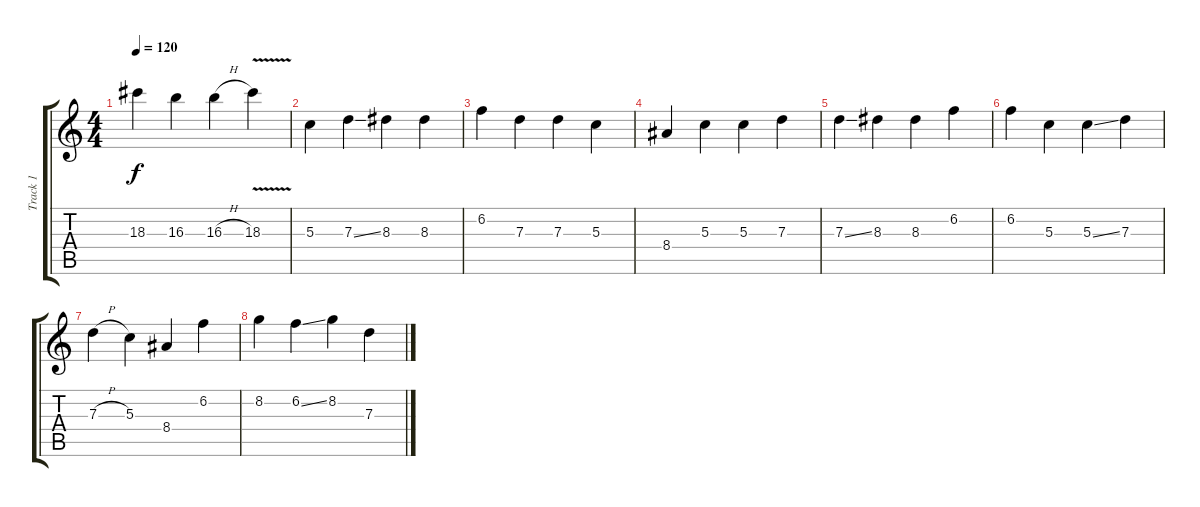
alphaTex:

\track ("Track 1" "Track 1") {instrument overdrivenguitar}
\staff {score tabs}
\tuning (E4 B3 G3 D3 A2 E2) {hide}
\ts (4 4)
\tempo 120
\clef g2
\ks c
18.3.4{dy f} 16.3.4 16.3{h}.4 18.3{v}.4 |
5.3.4 7.3{ss}.4 8.3.4 8.3.4 |
6.2.4 7.3.4 7.3.4 5.3.4 |
8.4.4 5.3.4 5.3.4 7.3.4 |
7.3{ss}.4 8.3.4 8.3.4 6.2.4 |
6.2.4 5.3.4 5.3{ss}.4 7.3.4 |
7.3{h}.4 5.3.4 8.4.4 6.2.4 |
8.2.4 6.2{ss}.4 8.2.4 7.3.4
